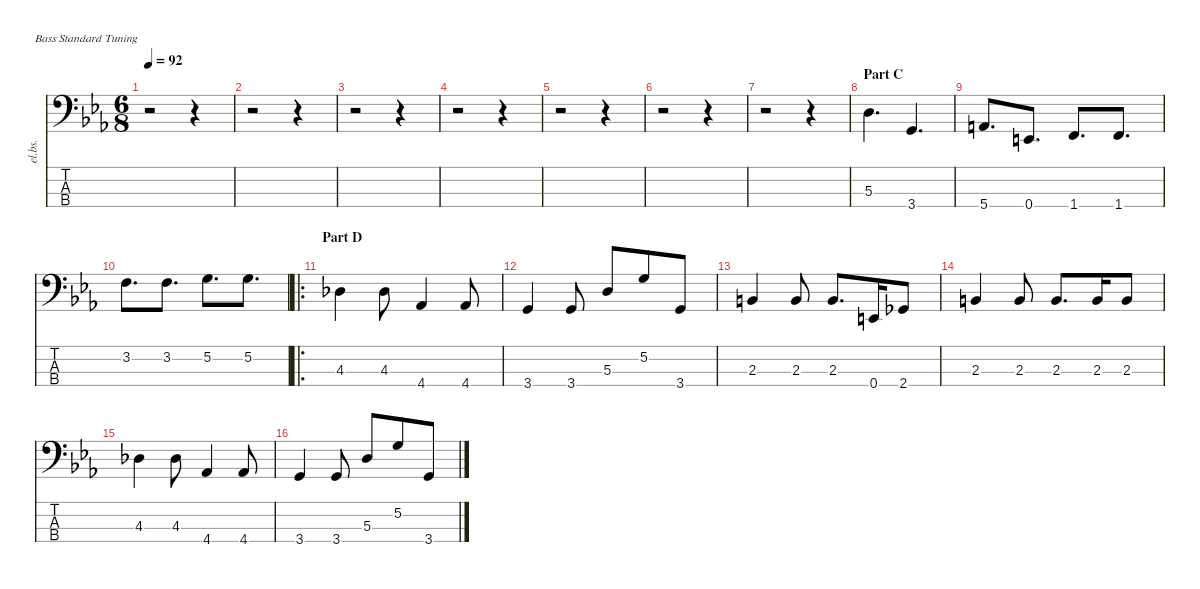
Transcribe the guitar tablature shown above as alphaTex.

\defaultSystemsLayout 4
\hideDynamics
\bracketExtendMode nobrackets
\track ("Bass - Martin Lopez" "el.bs.") {instrument electricbassfinger}
\staff {score tabs}
\tuning (G2 D2 A1 E1)
\ts (6 8)
\tempo 92
\clef f4
\ks cminor
r.2{dy f} r.4 |
r.2 r.4 |
r.2 r.4 |
r.2 r.4 |
r.2 r.4 |
r.2 r.4 |
r.2 r.4 |
\section ("" "Part C")
5.3{acc forcenatural}.4{d} 3.4{acc forcenatural}.4{d} |
5.4{acc forcenatural}.8{d} 0.4{acc forcenatural}.8{d} 1.4{acc forcenatural}.8{d} 1.4{acc forcenatural}.8{d} |
3.2{acc forcenatural}.8{d} 3.2{acc forcenatural}.8{d} 5.2{acc forcenatural}.8{d} 5.2{acc forcenatural}.8{d} |
\ro
\section ("" "Part D")
4.3{acc b}.4 4.3{acc b}.8 4.4{acc b}.4 4.4{acc b}.8 |
3.4{acc forcenatural}.4 3.4{acc forcenatural}.8 5.3{acc forcenatural}.8 5.2{acc forcenatural}.8 3.4{acc forcenatural}.8 |
2.3{acc forcenatural}.4 2.3{acc forcenatural}.8 2.3{acc forcenatural}.8{d} 0.4{acc forcenatural}.16 2.4{acc b}.8 |
2.3{acc forcenatural}.4 2.3{acc forcenatural}.8 2.3{acc forcenatural}.8{d} 2.3{acc forcenatural}.16 2.3{acc forcenatural}.8 |
4.3{acc b}.4 4.3{acc b}.8 4.4{acc b}.4 4.4{acc b}.8 |
3.4{acc forcenatural}.4 3.4{acc forcenatural}.8 5.3{acc forcenatural}.8 5.2{acc forcenatural}.8 3.4{acc forcenatural}.8
